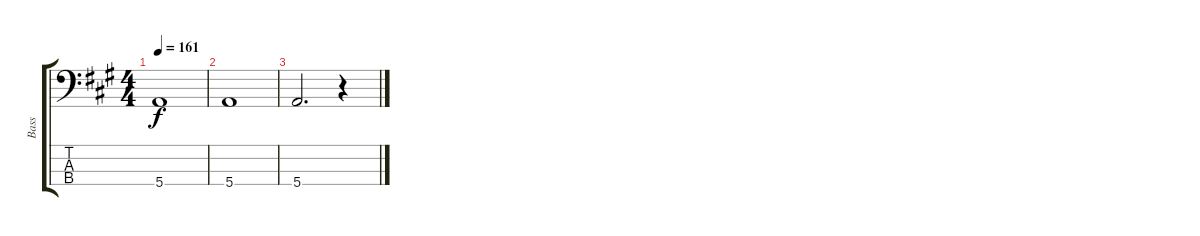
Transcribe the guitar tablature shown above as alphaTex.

\track ("Bass" "Bass") {instrument electricbassfinger}
\staff {score tabs}
\tuning (G2 D2 A1 E1) {hide}
\ts (4 4)
\tempo 161
\clef f4
\ks a
5.4.1{dy f} |
5.4.1 |
5.4.2{d} r.4
